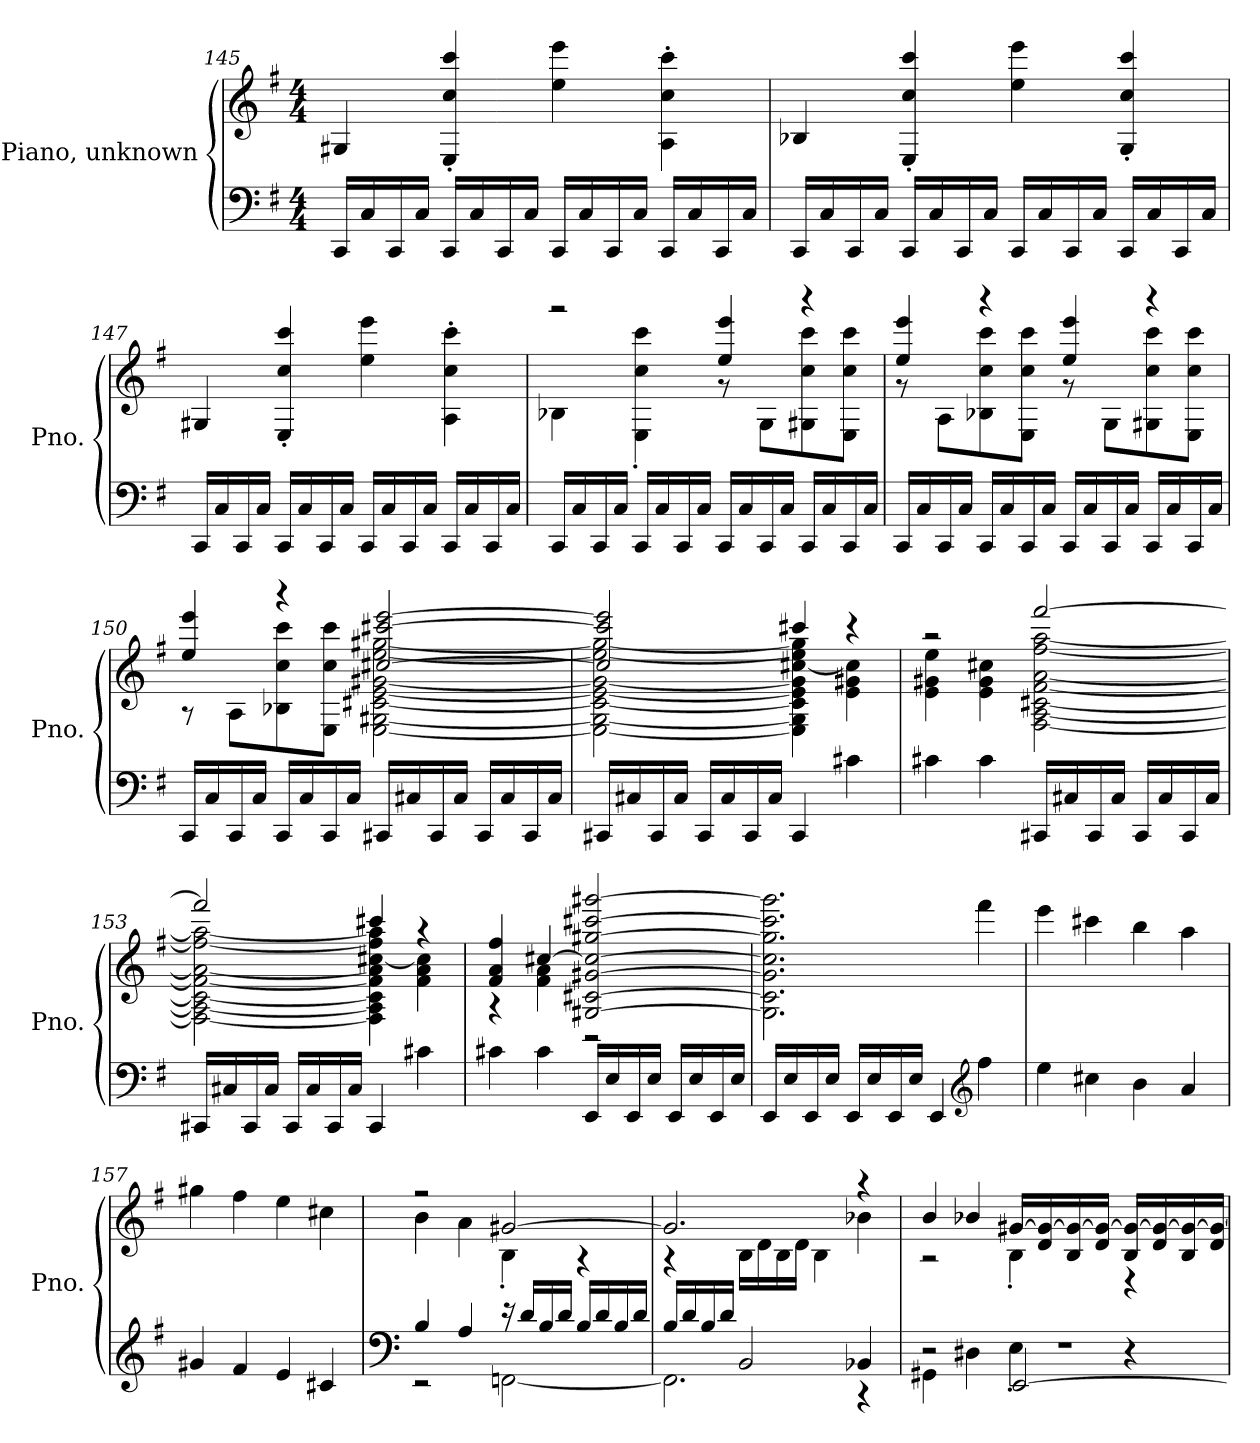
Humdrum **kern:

**kern	**kern
*part1	*part1
*staff2	*staff1
*I"Piano, unknown	*
*I'Pno.	*
*clefF4	*clefG2
*k[f#]	*k[f#]
*M4/4	*M4/4
=145	=145
16CC/LL	4G#X/
16C/	.
16CC/	.
16C/JJ	.
16CC/LL	4E/' 4cc/' 4ccc/'
16C/	.
16CC/	.
16C/JJ	.
16CC/LL	4ee\ 4eee\
16C/	.
16CC/	.
16C/JJ	.
16CC/LL	4A\' 4cc\' 4ccc\'
16C/	.
16CC/	.
16C/JJ	.
!!LO:LB:g=z
=146	=146
16CC/LL	4B-X/
16C/	.
16CC/	.
16C/JJ	.
16CC/LL	4E/' 4cc/' 4ccc/'
16C/	.
16CC/	.
16C/JJ	.
16CC/LL	4ee\ 4eee\
16C/	.
16CC/	.
16C/JJ	.
16CC/LL	4G/' 4cc/' 4ccc/'
16C/	.
16CC/	.
16C/JJ	.
=147	=147
16CC/LL	4G#X/
16C/	.
16CC/	.
16C/JJ	.
16CC/LL	4E/' 4cc/' 4ccc/'
16C/	.
16CC/	.
16C/JJ	.
16CC/LL	4ee\ 4eee\
16C/	.
16CC/	.
16C/JJ	.
16CC/LL	4A\' 4cc\' 4ccc\'
16C/	.
16CC/	.
16C/JJ	.
!!LO:LB:g=z
=148	=148
*	*^
16CC/LL	2r	4B-X\
16C/	.	.
16CC/	.	.
16C/JJ	.	.
16CC/LL	.	4E\' 4cc\' 4ccc\'
16C/	.	.
16CC/	.	.
16C/JJ	.	.
16CC/LL	4ee/ 4eee/	8r
16C/	.	.
16CC/	.	8G\L
16C/JJ	.	.
16CC/LL	4r	8G#X\ 8cc\ 8ccc\
16C/	.	.
16CC/	.	8E\ 8cc\ 8ccc\J
16C/JJ	.	.
=149	=149	=149
16CC/LL	4ee/ 4eee/	8r
16C/	.	.
16CC/	.	8A\L
16C/JJ	.	.
16CC/LL	4r	8B-X\ 8cc\ 8ccc\
16C/	.	.
16CC/	.	8E\ 8cc\ 8ccc\J
16C/JJ	.	.
16CC/LL	4ee/ 4eee/	8r
16C/	.	.
16CC/	.	8G\L
16C/JJ	.	.
16CC/LL	4r	8G#X\ 8cc\ 8ccc\
16C/	.	.
16CC/	.	8E\ 8cc\ 8ccc\J
16C/JJ	.	.
!!LO:PB:g=z	!!
=150	=150	=150
16CC/LL	4ee/ 4eee/	8r
16C/	.	.
16CC/	.	8A\L
16C/JJ	.	.
16CC/LL	4r	8B-X\ 8cc\ 8ccc\
16C/	.	.
16CC/	.	8E\ 8cc\ 8ccc\J
16C/JJ	.	.
16CC#X/LL	[2cc#X/ [2ccc#X/ [2eee/	[2E\ [2G#X\ [2c#X\ [2e\ [2g#X\ [2ee\ [2gg#X\
16C#X/	.	.
16CC#/	.	.
16C#/JJ	.	.
16CC#/LL	.	.
16C#/	.	.
16CC#/	.	.
16C#/JJ	.	.
=151	=151	=151
16CC#X/LL	2cc#/] 2ccc#/] 2eee/]	2E\_ 2G#\_ 2c#\_ 2e\_ 2g#\_ 2ee\_ 2gg#\_
16C#X/	.	.
16CC#/	.	.
16C#/JJ	.	.
16CC#/LL	.	.
16C#/	.	.
16CC#/	.	.
16C#/JJ	.	.
4CC#/	4ccc#X/	4E\] 4G#\] 4c#\] 4e\] 4g#\] [4cc#X\ 4ee\] 4gg#\]
4c#X\	4r	4e\ 4g#X\ 4cc#\]
=152	=152	=152
4c#X\	2r	4e\ 4g#X\ 4ee\
4c#\	.	4e\ 4g#\ 4cc#X\
16CC#X/LL	[2fff#/	[2F#\ [2A\ [2c#X\ [2f#\ [2a\ [2ff#\ [2aa\
16C#X/	.	.
16CC#/	.	.
16C#/JJ	.	.
16CC#/LL	.	.
16C#/	.	.
16CC#/	.	.
16C#/JJ	.	.
!!LO:LB:g=z	!!
=153	=153	=153
16CC#X/LL	2fff#/]	2F#\_ 2A\_ 2c#\_ 2f#\_ 2a\_ 2ff#\_ 2aa\_
16C#X/	.	.
16CC#/	.	.
16C#/JJ	.	.
16CC#/LL	.	.
16C#/	.	.
16CC#/	.	.
16C#/JJ	.	.
4CC#/	4ccc#X/	4F#\] 4A\] 4c#\] 4f#\] 4a\] [4cc#X\ 4ff#\] 4aa\]
4c#X\	4r	4f#\ 4a\ 4cc#\]
=154	=154	=154
4c#X\	4f#/ 4a/ 4ff#/	4r
4c#\	[4cc#X/	4f#\ 4a\
16EE/LL	[2G#X/ [2c#X/ [2g#X/ 2cc#/_ [2gg#X/ [2ccc#X/ [2ggg#X/	2r
16E/	.	.
16EE/	.	.
16E/JJ	.	.
16EE/LL	.	.
16E/	.	.
16EE/	.	.
16E/JJ	.	.
*	*v	*v
=155	=155
16EE/LL	2.G#\] 2.c#\] 2.g#\] 2.cc#\] 2.gg#\] 2.ccc#\] 2.ggg#\]
16E/	.
16EE/	.
16E/JJ	.
16EE/LL	.
16E/	.
16EE/	.
16E/JJ	.
4EE/	.
*clefG2	*
4ff#\	4fff#\
=156	=156
4ee\	4eee\
4cc#X\	4ccc#X\
4b\	4bb\
4a/	4aa\
!!LO:LB:g=z
=157	=157
4g#X/	4gg#X\
4f#/	4ff#\
4e/	4ee\
4c#X/	4cc#X\
=158	=158
*clefF4	*
*^	*^
4B/	2r	2r	4b\
4A/	.	.	4a\
16r	[2FFn\	[2g#X/	4B'\
16d/LL	.	.	.
16B/	.	.	.
16d/JJ	.	.	.
16B/LL	.	.	4r
16d/	.	.	.
16B/	.	.	.
16d/JJ	.	.	.
=159	=159	=159	=159
16B/LL	2.FF\]	2.g#/]	4r
16d/	.	.	.
16B/	.	.	.
16d/JJ	.	.	.
2BB/	.	.	16B\LL
.	.	.	16d\
.	.	.	16B\
.	.	.	16d\JJ
.	.	.	4B\
4BB-X/	4r	4r	4b-X\
!!LO:LB:g=z	!!
=160	=160	=160	=160
*	*^	*	*
1r	4GG#X\	2r	4b/	2r
.	4D#X\	.	4b-X/	.
.	4E'\	[2EE/	[16g#X/LL	4B'\
.	.	.	16d/ 16g#/_	.
.	.	.	16B/ 16g#/_	.
.	.	.	16d/ 16g#/_JJ	.
.	4r	.	16B/ 16g#/_LL	4r
.	.	.	16d/ 16g#/_	.
.	.	.	16B/ 16g#/_	.
.	.	.	16d/ 16g#/_JJ	.
*v	*v	*v	*	*
*	*v	*v
=	=
*-	*-
